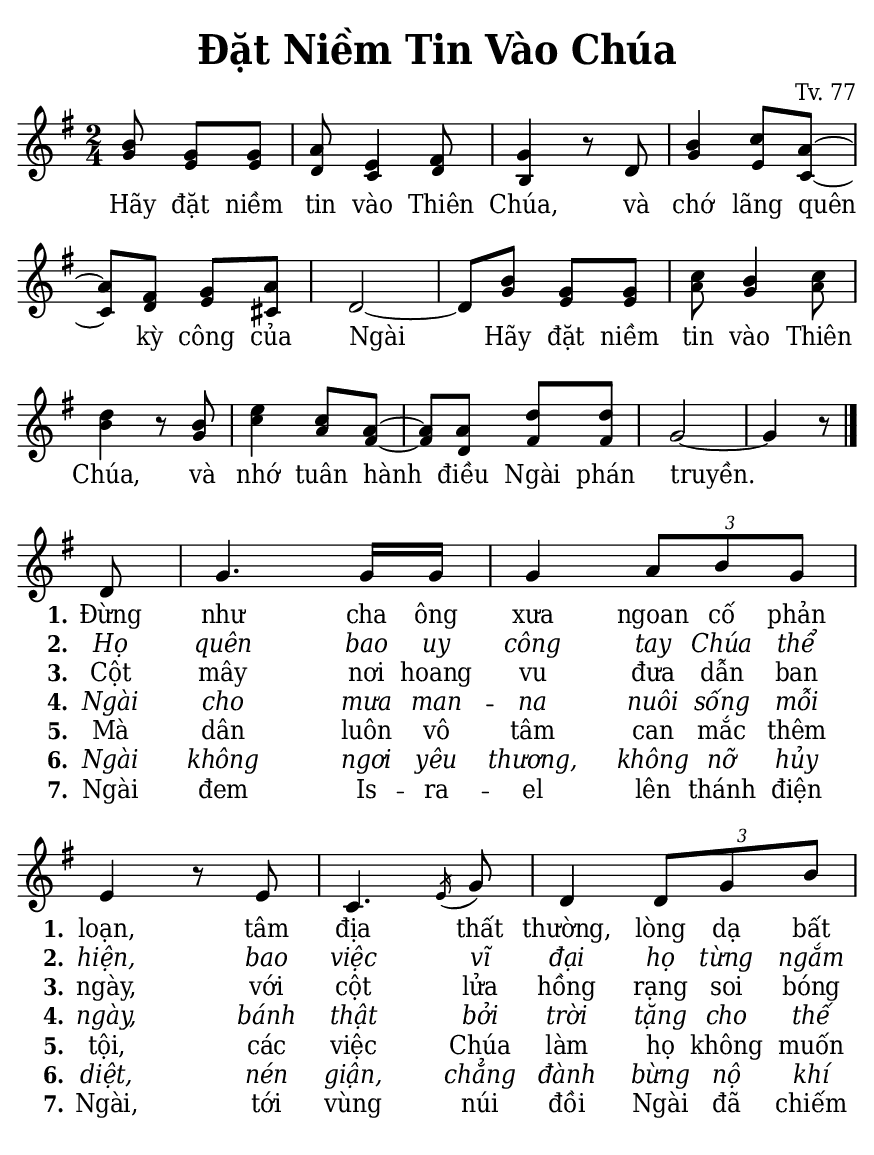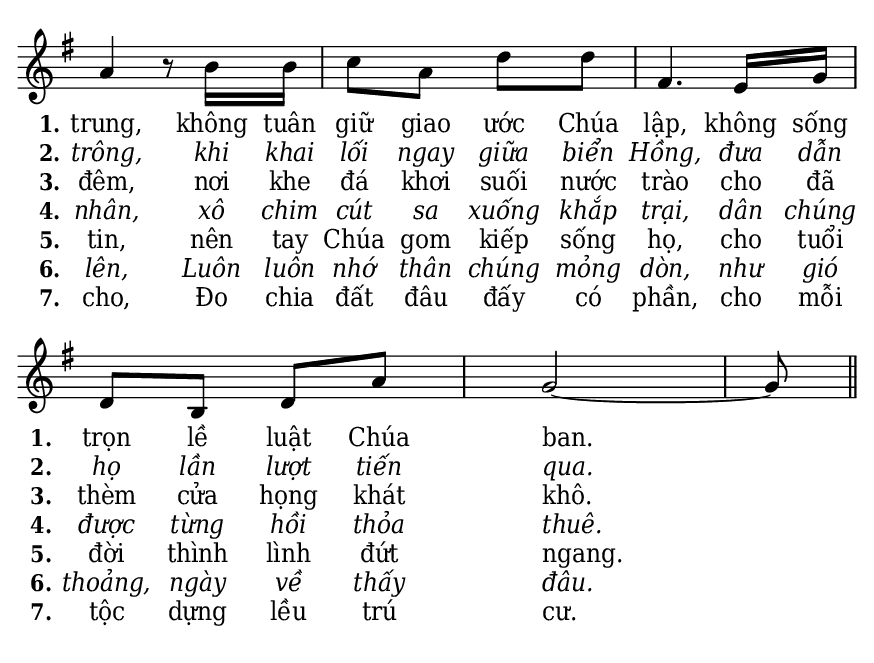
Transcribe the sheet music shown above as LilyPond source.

% Cài đặt chung\
\version "2.22.1"
\include "english.ly"

\header {
  title = \markup { \fontsize #1 "Đặt Niềm Tin Vào Chúa" }
  composer = "Tv. 77"
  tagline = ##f
}

% Nhạc phiên khúc
nhacPhienKhucSop = \relative c'' {
  \autoPageBreaksOff
  \partial 4. b8 g g |
  a e4 fs8 |
  g4 r8 d |
  b'4 c8 a ~ |
  a fs g a |
  d,2 ~ |
  d8 b' g g |
  c b4 c8 |
  d4 r8 b |
  e4 c8 a ~ |
  a a d d |
  g,2 ~ |
  g4 r8 \bar "|." \break
  
  d |
  g4. g16 g |
  g4 \tuplet 3/2 { a8 b g } |
  e4 r8 e |
  c4. \slashedGrace { e16 ( } g8) |
  d4 \tuplet 3/2 { d8 g b } |
  
  \pageBreak
  
  a4 r8 b16 b |
  c8 a d d |
  fs,4. e16 g |
  d8 b d a' |
  g2 ~ |
  g8 \bar "||"
}

nhacPhienKhucAlto = \relative c'' {
  g8 e e |
  d c4 d8 |
  b4 r8 d |
  g4 e8 c ~ |
  c d e cs |
  d2 ~ |
  d8 g e e |
  a g4 a8 |
  b4 r8 g |
  c4 a8 fs ~ |
  fs d fs fs |
  g2 ~ |
  g4 r8
}

% Lời phiên khúc
loiPhienKhucSop = \lyrics {
  %\set stanza = "ĐK:"
  Hãy đặt niềm tin vào Thiên Chúa,
  và chớ lãng quên kỳ công của Ngài
  Hãy đặt niềm tin vào Thiên Chúa,
  và nhớ tuân hành điều Ngài phán truyền.
  <<
    {
      \set stanza = "1."
      Đừng như cha ông xưa ngoan cố phản loạn,
      tâm địa thất thường, lòng dạ bất trung,
      không tuân giữ giao ước Chúa lập,
      không sống trọn lề luật Chúa ban.
    }
    \new Lyrics {
	    \set associatedVoice = "beSop"
	    \set stanza = "2."
      \override Lyrics.LyricText.font-shape = #'italic
	    Họ quên bao uy công tay Chúa thể hiện,
	    bao việc vĩ đại họ từng ngắm trông,
	    khi khai lối ngay giữa biển Hồng,
	    đưa dẫn họ lần lượt tiến qua.
    }
    \new Lyrics {
	    \set associatedVoice = "beSop"
	    \set stanza = "3."
	    Cột mây nơi hoang vu đưa dẫn ban ngày,
	    với cột lửa hồng rạng soi bóng đêm,
	    nơi khe đá khơi suối nước trào
	    cho đã thèm cửa họng khát khô.
    }
    \new Lyrics {
	    \set associatedVoice = "beSop"
	    \set stanza = "4."
      \override Lyrics.LyricText.font-shape = #'italic
	    Ngài cho mưa man -- na nuôi sống mỗi ngày,
	    bánh thật bởi trời tặng cho thế nhân,
	    xô chim cút sa xuống khắp trại,
	    dân chúng được từng hồi thỏa thuê.
    }
    \new Lyrics {
	    \set associatedVoice = "beSop"
	    \set stanza = "5."
	    Mà dân luôn vô tâm can mắc thêm tội,
	    các việc Chúa làm họ không muốn tin,
	    nên tay Chúa gom kiếp sống họ,
	    cho tuổi đời thình lình đứt ngang.
    }
    \new Lyrics {
	    \set associatedVoice = "beSop"
	    \set stanza = "6."
      \override Lyrics.LyricText.font-shape = #'italic
	    Ngài không ngơi yêu thương, không nỡ hủy diệt,
	    nén giận, chẳng đành bừng nộ khí lên,
	    Luôn luôn nhớ thân chúng mỏng dòn,
	    như gió thoảng, ngày về thấy đâu.
    }
    \new Lyrics {
	    \set associatedVoice = "beSop"
	    \set stanza = "7."
	    Ngài đem Is -- ra -- el lên thánh điện Ngài,
	    tới vùng núi đồi Ngài đã chiếm cho,
	    Đo chia đất đâu đấy có phần,
	    cho mỗi tộc dựng lều trú cư.
    }
  >>
}

% Dàn trang
\paper {
  #(set-paper-size "a5")
  top-margin = 3\mm
  bottom-margin = 3\mm
  left-margin = 3\mm
  right-margin = 3\mm
  indent = #0
  #(define fonts
	 (make-pango-font-tree "Deja Vu Serif Condensed"
	 		       "Deja Vu Serif Condensed"
			       "Deja Vu Serif Condensed"
			       (/ 20 20)))
  print-page-number = ##f
  system-system-spacing = #'((basic-distance . 0.1) (padding . 3))
  ragged-bottom = ##t
}

TongNhip = {
  \key g \major \time 2/4
  \set Timing.beamExceptions = #'()
  \set Timing.baseMoment = #(ly:make-moment 1/4)
}

% mã nguồn cho những chức năng chưa hỗ trợ trong phiên bản lilypond hiện tại
% cung cấp bởi cộng đồng lilypond khi gửi email đến lilypond-user@gnu.org
% Đổi kích thước nốt cho bè phụ
notBePhu =
#(define-music-function (font-size music) (number? ly:music?)
   (for-some-music
     (lambda (m)
       (if (music-is-of-type? m 'rhythmic-event)
           (begin
             (set! (ly:music-property m 'tweaks)
                   (cons `(font-size . ,font-size)
                         (ly:music-property m 'tweaks)))
             #t)
           #f))
     music)
   music)

% in số phiên khúc trên mỗi dòng
#(define (add-grob-definition grob-name grob-entry)
    (set! all-grob-descriptions
          (cons ((@@ (lily) completize-grob-entry)
                 (cons grob-name grob-entry))
                all-grob-descriptions)))

#(add-grob-definition
   'StanzaNumberSpanner
   `((direction . ,LEFT)
     (font-series . bold)
     (padding . 1)
     (side-axis . ,X)
     (stencil . ,ly:text-interface::print)
     (X-offset . ,ly:side-position-interface::x-aligned-side)
     (Y-extent . ,grob::always-Y-extent-from-stencil)
     (meta . ((class . Spanner)
              (interfaces . (font-interface
                             side-position-interface
                             stanza-number-interface
                             text-interface))))))

\layout {
   \context {
     \Global
     \grobdescriptions #all-grob-descriptions
   }
   \context {
     \Score
     \remove Stanza_number_align_engraver
     \consists
       #(lambda (context)
          (let ((texts '())
                (syllables '()))
            (make-engraver
             (acknowledgers
              ((stanza-number-interface engraver grob source-engraver)
                 (set! texts (cons grob texts)))
              ((lyric-syllable-interface engraver grob source-engraver)
                 (set! syllables (cons grob syllables))))
             ((stop-translation-timestep engraver)
                (for-each
                 (lambda (text)
                   (for-each
                    (lambda (syllable)
                      (ly:pointer-group-interface::add-grob text
'side-support-elements syllable))
                    syllables))
                 texts)
                (set! syllables '())))))
   }
   \context {
     \Lyrics
     \remove Stanza_number_engraver
     \consists
       #(lambda (context)
          (let ((text #f)
                (last-stanza #f))
            (make-engraver
             ((process-music engraver)
                (let ((stanza (ly:context-property context 'stanza #f)))
                  (if (and stanza (not (equal? stanza last-stanza)))
                      (let ((column (ly:context-property context
'currentCommandColumn)))
                        (set! last-stanza stanza)
                        (if text
                            (ly:spanner-set-bound! text RIGHT column))

                        (set! text (ly:engraver-make-grob engraver
'StanzaNumberSpanner '()))
                        (ly:grob-set-property! text 'text stanza)
                        (ly:spanner-set-bound! text LEFT column)))))
             ((finalize engraver)
                (if text
                    (let ((column (ly:context-property context
'currentCommandColumn)))
                      (ly:spanner-set-bound! text RIGHT column)))))))
     \override StanzaNumberSpanner.horizon-padding = 10000
   }
}
% kết thúc mã nguồn

\score {
  \new ChoirStaff <<
    \new Staff \with {
        \consists "Merge_rests_engraver"
        printPartCombineTexts = ##f
      }
      <<
      \new Voice \TongNhip \partCombine 
        \nhacPhienKhucSop
        \notBePhu -1 { \nhacPhienKhucAlto }
      \new NullVoice = beSop \nhacPhienKhucSop
      \new Lyrics \lyricsto beSop \loiPhienKhucSop
      >>
  >>
  \layout {
    \override Lyrics.LyricSpace.minimum-distance = #1.5
    \override Score.BarNumber.break-visibility = ##(#f #f #f)
    \override Score.SpacingSpanner.uniform-stretching = ##t
  } 
}
